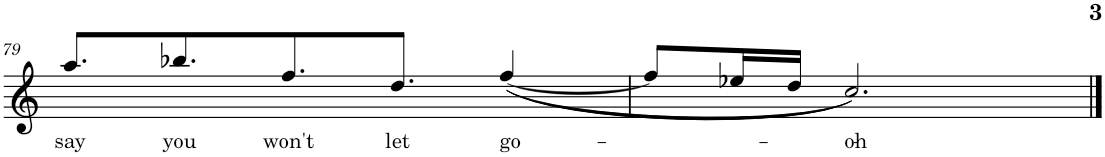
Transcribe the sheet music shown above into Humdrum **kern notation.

**kern	**text
*part1	*part1
*staff1	*staff1
*I"Piano	*
*I'Pno.	*
!!LO:PB:g=z
*clefG2	*
*k[]	*
*M4/4	*
=79	=79
!	!LO:LY:b
8.aa/L	say
!	!LO:LY:b
8.bb-X/	you
!	!LO:LY:b
8.ff/	won't
!	!LO:LY:b
8.dd/J	let
!	!LO:LY:b
(<(<(<[4ff/	go-
=80	=80
8ff/L]	.
16ee-X/L	.
16dd/JJ	.
!	!LO:LY:b
2.cc/)))	-oh-
==	==
*-	*-
